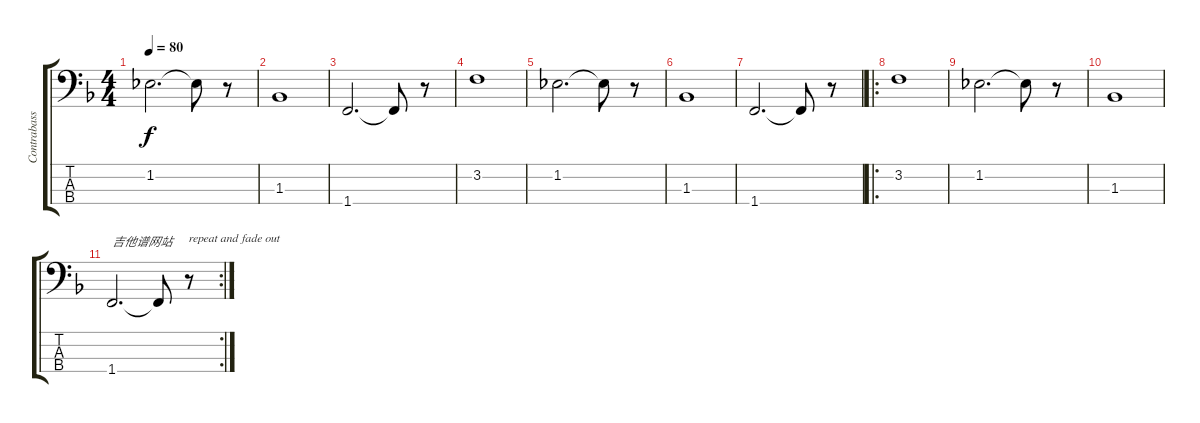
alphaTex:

\track ("Contrabass" "Contrabass") {instrument contrabass}
\staff {score tabs}
\tuning (G2 D2 A1 E1) {hide}
\ts (4 4)
\tempo 80
\clef f4
\ks f
1.2.2{d dy f} 1.2{t}.8 r.8 |
1.3.1 |
1.4.2{d} 1.4{t}.8 r.8 |
3.2.1 |
1.2.2{d} 1.2{t}.8 r.8 |
1.3.1 |
1.4.2{d} 1.4{t}.8 r.8 |
\ro
3.2.1 |
1.2.2{d} 1.2{t}.8 r.8 |
1.3.1 |
\rc 2
1.4.2{d txt "吉他谱网站"} 1.4{t}.8 r.8{txt "repeat and fade out"}
